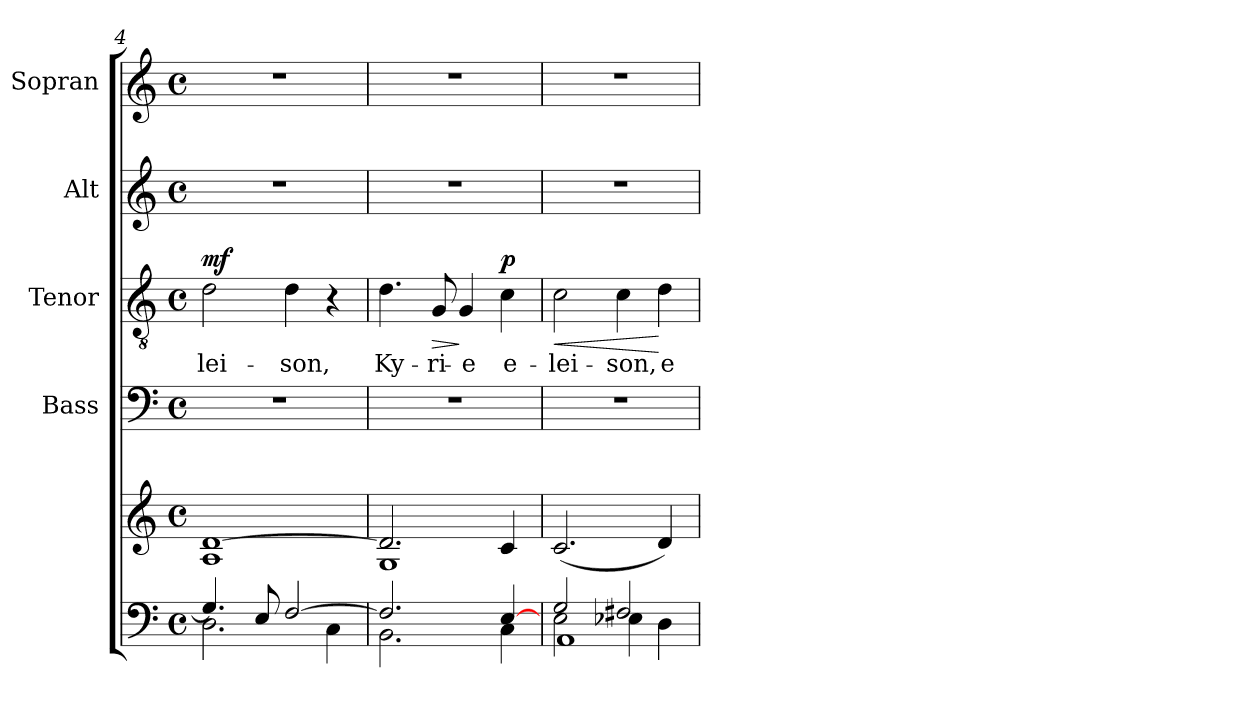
**kern	**kern	**kern	**kern	**text	**dynam	**kern	**kern
*part5	*part5	*part4	*part3	*part3	*part3	*part2	*part1
*staff6	*staff5	*staff4	*staff3	*staff3	*staff3	*staff2	*staff1
*	*	*I"Bass	*I"Tenor	*	*	*I"Alt	*I"Sopran
*	*	*I'B.	*I'T.	*	*	*I'A.	*I'S.
*clefF4	*clefG2	*clefF4	*clefGv2	*	*	*clefG2	*clefG2
*k[]	*k[]	*k[]	*k[]	*	*	*k[]	*k[]
*C:	*C:	*C:	*C:	*	*	*C:	*C:
*M4/4	*M4/4	*M4/4	*M4/4	*	*	*M4/4	*M4/4
*met(c)	*met(c)	*met(c)	*met(c)	*	*	*met(c)	*met(c)
=4	=4	=4	=4	=4	=4	=4	=4
*^	*^	*	*	*	*	*	*
!	!	!	!	!	!	!LO:LY:b	!LO:DY:a	!	!
4.G/]	2.D\	[>1d	1A	1r	2d\	-lei-	mf	1r	1r
8E/	.	.	.	.	.	.	.	.	.
!	!	!	!	!	!	!LO:LY:b	!	!	!
[>2F/	.	.	.	.	4d\	-son,	.	.	.
.	4C\	.	.	.	4r	.	.	.	.
=5	=5	=5	=5	=5	=5	=5	=5	=5	=5
!	!	!	!	!	!	!LO:LY:b	!	!	!
2.F/]	2.BB\	2.d/]	1G	1r	4.d\	Ky-	.	1r	1r
!	!	!	!	!	!	!LO:LY:b	!LO:HP:b	!	!
.	.	.	.	.	8G/	-ri-	>	.	.
!	!	!	!	!	!	!LO:LY:b	!	!	!
.	.	.	.	.	4G/	-e	]	.	.
!	!	!	!	!	!	!LO:LY:b	!LO:DY:a	!	!
[>4E/	4C\	4c/	.	.	4c\	e-	p	.	.
*	*	*v	*v	*	*	*	*	*	*
=6	=6	=6	=6	=6	=6	=6	=6	=6
*	*^	*	*	*	*	*	*	*
!	!	!	!	!	!	!LO:LY:b	!LO:HP:b	!	!
2G/	2E\	1AA	(<2.c/	1r	2c\	-lei-	<	1r	1r
!	!	!	!	!	!	!LO:LY:b	!	!	!
2F#X/	4E-X\	.	.	.	4c\	-son,	.	.	.
!	!	!	!	!	!	!LO:LY:b	!	!	!
.	4D\	.	4d/)	.	4d\	e-	[	.	.
*v	*v	*v	*	*	*	*	*	*	*
=	=	=	=	=	=	=	=
*-	*-	*-	*-	*-	*-	*-	*-
